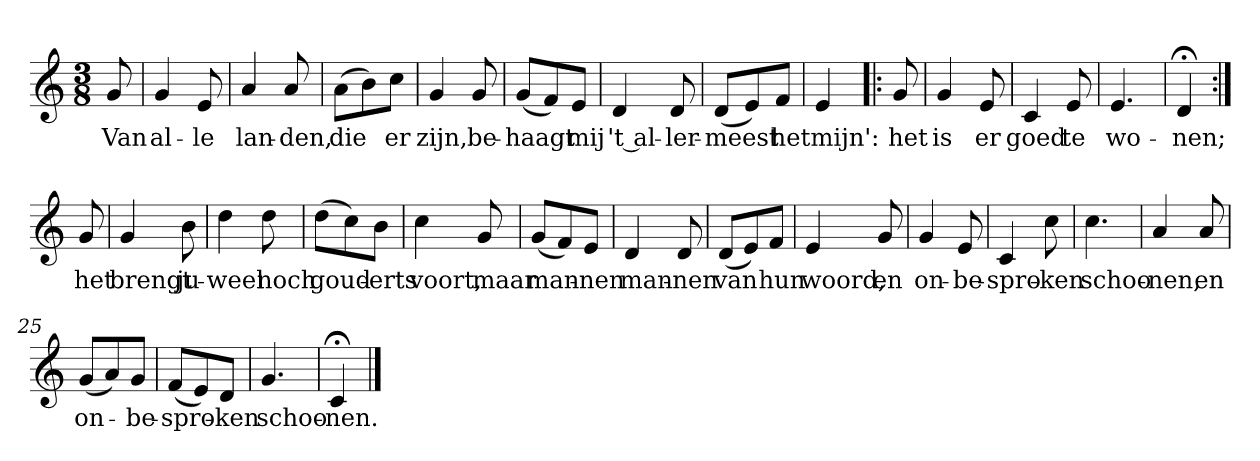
**kern	**text
*part1	*part1
*staff1	*staff1
*clefG2	*
*k[]	*
*C:	*
*M3/8	*
*MM120	*
=	=
8g	Van
=1	=1
4g	al-
8e	-le
=2	=2
4a	lan-
8a	-den,
=3	=3
(8a\L	die
8b\)	.
8cc\J	er
=4	=4
4g	zijn,
8g	be-
=5	=5
(8g/L	-haagt
8f/)	.
8e/J	mij
=6	=6
4d	't al-
8d	-ler-
=7	=7
(8d/L	-meest
8e/)	.
8f/J	het
=8	=8
4e	mijn':
=!|:	=!|:
8g	het
=9	=9
4g	is
8e	er
=10	=10
4c	goed
8e	te
=11	=11
4.e	wo-
=12	=12
4d;<	-nen;
=:|!	=:|!
8g	het
=13	=13
4g	brengt
8b	ju-
=14	=14
4dd	-weel
8dd	noch
=15	=15
(8dd\L	goud-
8cc\)	.
8b\J	-erts
=16	=16
4cc	voort,
8g	maar
=17	=17
(8g/L	man-
8f/)	.
8e/J	-nen
=18	=18
4d	man-
8d	-nen
=19	=19
(8d/L	van
8e/)	.
8f/J	hun
=20	=20
4e	woord,
8g	en
=21	=21
4g	on-
8e	-be-
=22	=22
4c	-spro-
8cc	-ken
=23	=23
4.cc	schoo-
=24	=24
4a	-nen,
8a	en
=25	=25
(8g/L	on-
8a/)	.
8g/J	-be-
=26	=26
(8f/L	-spro-
8e/)	.
8d/J	-ken
=27	=27
4.g	schoo-
=28	=28
4c;<	-nen.
==	==
*-	*-
